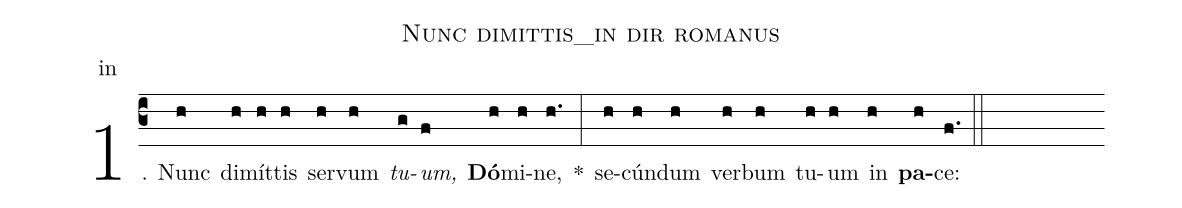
name: Nunc dimittis_in dir romanus;
annotation: in;
%%
(c3)1. Nunc(h) di(h)mít(h)tis(h) ser(h)vum(h) <i>tu(g)um,</i>(f) <b>Dó</b>(h)mi(h)ne,(h.) *(:) se(h)cún(h)dum(h) ver(h)bum(h) tu(h)um(h) in(h) <b>pa</b>(h)ce:(f.) (::)
